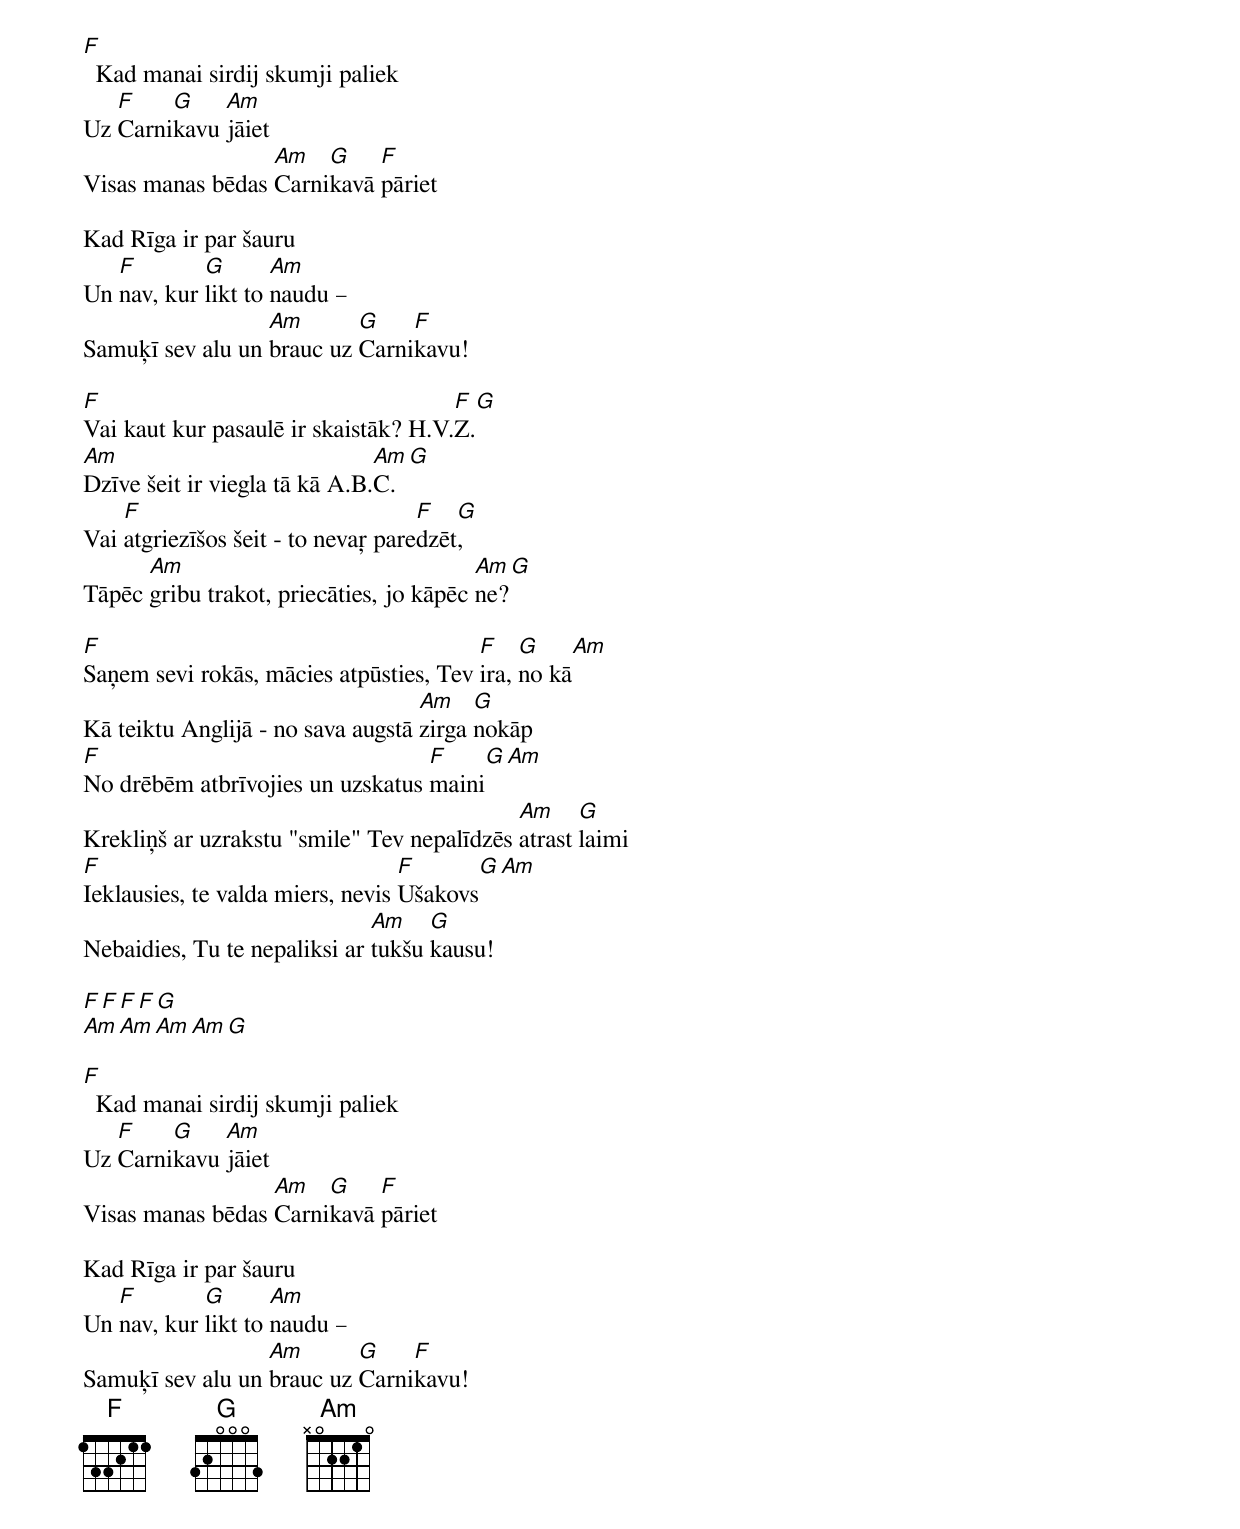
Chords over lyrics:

F
  Kad manai sirdij skumji paliek
   F    G    Am
Uz Carnikavu jāiet
                  Am   G    F
Visas manas bēdas Carnikavā pāriet

Kad Rīga ir par šauru
   F        G       Am
Un nav, kur likt to naudu –
                  Am       G    F
Samuķī sev alu un brauc uz Carnikavu!

F                                     F   G
Vai kaut kur pasaulē ir skaistāk? H.V.Z.
Am                             Am   G
Dzīve šeit ir viegla tā kā A.B.C.
    F                               F   G
Vai atgriezīšos šeit - to nevaŗ paredzēt,
      Am                                 Am   G
Tāpēc gribu trakot, priecāties, jo kāpēc ne?

F                                       F    G     Am
Saņem sevi rokās, mācies atpūsties, Tev ira, no kā
                                   Am    G
Kā teiktu Anglijā - no sava augstā zirga nokāp
F                                 F    G   Am
No drēbēm atbrīvojies un uzskatus maini
                                            Am     G
Krekliņš ar uzrakstu "smile" Tev nepalīdzēs atrast laimi
F                                 F      G   Am
Ieklausies, te valda miers, nevis Ušakovs
                              Am    G
Nebaidies, Tu te nepaliksi ar tukšu kausu!

F F F  F G
Am Am Am  Am G

F
  Kad manai sirdij skumji paliek
   F    G    Am
Uz Carnikavu jāiet
                  Am   G    F
Visas manas bēdas Carnikavā pāriet

Kad Rīga ir par šauru
   F        G       Am
Un nav, kur likt to naudu –
                  Am       G    F
Samuķī sev alu un brauc uz Carnikavu!
